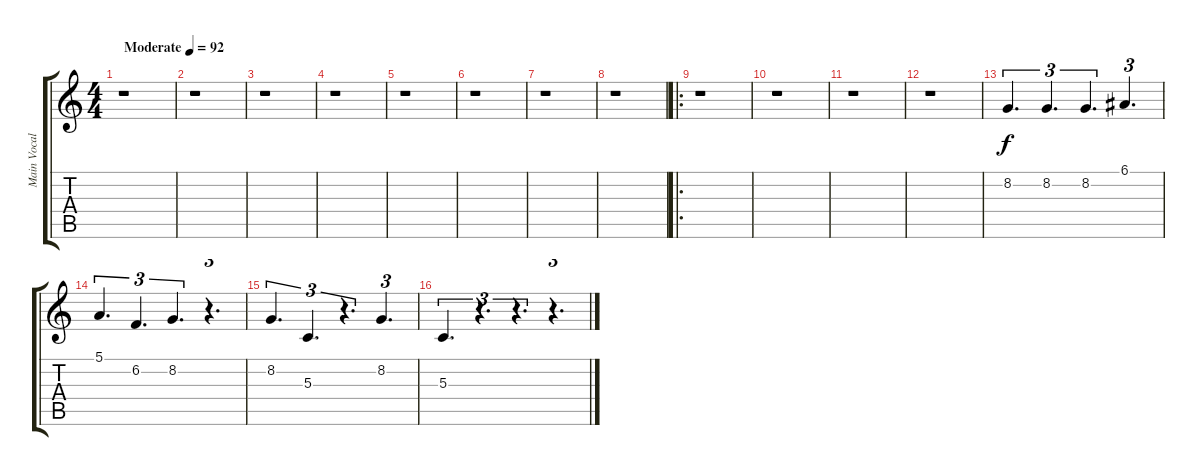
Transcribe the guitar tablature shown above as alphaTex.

\track ("Main Vocal" "Main Vocal") {instrument synthvoice}
\staff {score tabs}
\tuning (E4 B3 G3 D3 A2 E2) {hide}
\ts (4 4)
\tempo (92 "Moderate")
\clef g2
\ks c
r.1{dy f instrument synthvoice} |
r.1 |
r.1 |
r.1 |
r.1 |
r.1 |
r.1 |
r.1 |
\ro
r.1 |
r.1 |
r.1 |
r.1 |
8.2.4{d tu (3 2)} 8.2.4{d tu (3 2)} 8.2.4{d tu (3 2)} 6.1.4{d tu (3 2)} |
5.1.4{d tu (3 2)} 6.2.4{d tu (3 2)} 8.2.4{d tu (3 2)} r.4{d tu (3 2)} |
8.2.4{d tu (3 2)} 5.3.4{d tu (3 2)} r.4{d tu (3 2)} 8.2.4{d tu (3 2)} |
5.3.4{d tu (3 2)} r.4{d tu (3 2)} r.4{d tu (3 2)} r.4{d tu (3 2)}
